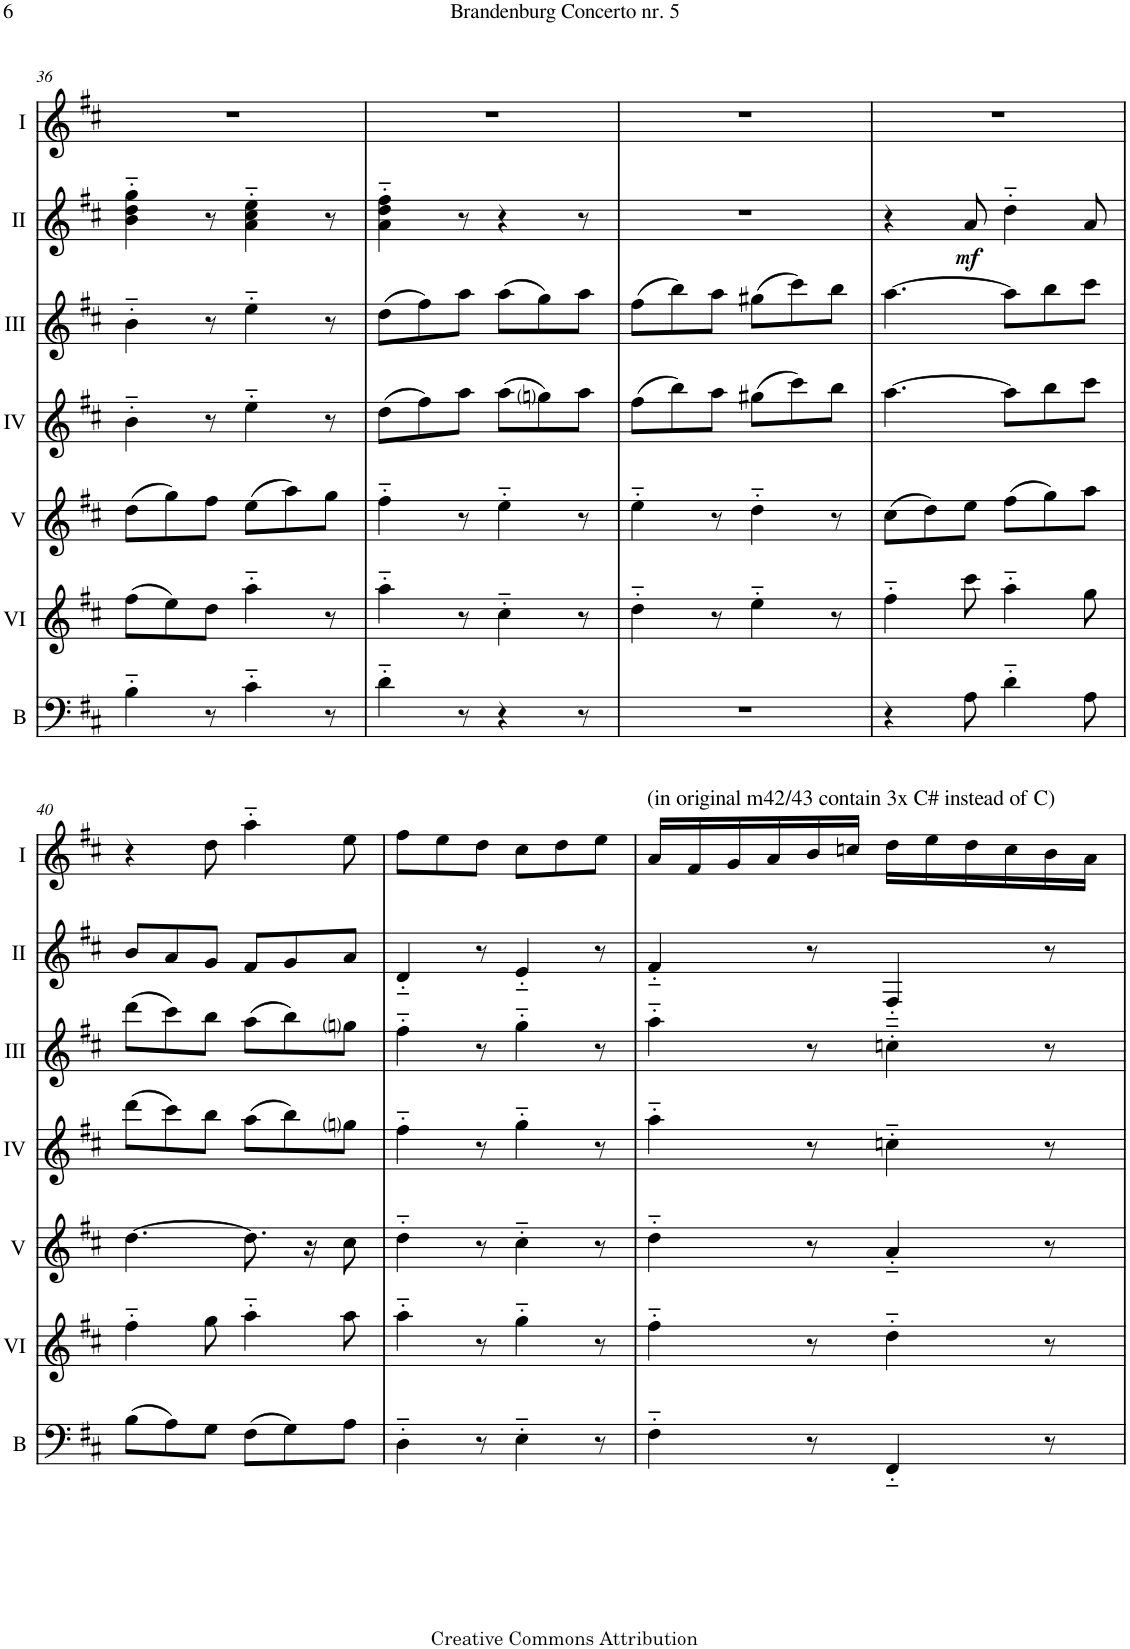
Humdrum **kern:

**kern	**kern	**kern	**kern	**kern	**kern	**dynam	**kern
*part7	*part6	*part5	*part4	*part3	*part2	*part2	*part1
*staff7	*staff6	*staff5	*staff4	*staff3	*staff2	*staff2	*staff1
*I"Bass	*I"Acc. 6	*I"Acc. 5	*I"Acc. 4	*I"Acc.3	*I"Acc. 2	*	*I"Acc. 1
*I'B	*	*	*	*	*	*	*
!!LO:PB:g=z
*clefF4	*clefG2	*clefG2	*clefG2	*clefG2	*clefG2	*	*clefG2
*Trd7c12	*Trd7c12	*	*	*	*Trd7c12	*	*
*k[f#c#]	*k[f#c#]	*k[f#c#]	*k[f#c#]	*k[f#c#]	*k[f#c#]	*	*k[f#c#]
*M6/8	*M6/8	*M6/8	*M6/8	*M6/8	*M6/8	*	*M6/8
=36	=36	=36	=36	=36	=36	=36	=36
4B'~\	(8ff#\L	(8dd\L	4b'~\	4b'~\	4b\'~ 4dd\'~ 4gg\'~	.	2.r
.	8ee\)	8gg\)	.	.	.	.	.
8r	8dd\J	8ff#\J	8r	8r	8r	.	.
4c#'~\	4aa'~\	(8ee\L	4ee'~\	4ee'~\	4a\'~ 4cc#\'~ 4ee\'~	.	.
.	.	8aa\)	.	.	.	.	.
8r	8r	8gg\J	8r	8r	8r	.	.
=37	=37	=37	=37	=37	=37	=37	=37
4d'~\	4aa'~\	4ff#'~\	(8dd\L	(8dd\L	4a\'~ 4dd\'~ 4ff#\'~	.	2.r
.	.	.	8ff#\)	8ff#\)	.	.	.
8r	8r	8r	8aa\J	8aa\J	8r	.	.
4r	4cc#'~\	4ee'~\	(8aa\L	(8aa\L	4r	.	.
.	.	.	8ggni\)	8gg\)	.	.	.
8r	8r	8r	8aa\J	8aa\J	8r	.	.
=38	=38	=38	=38	=38	=38	=38	=38
2.r	4dd'~\	4ee'~\	(8ff#\L	(8ff#\L	2.r	.	2.r
.	.	.	8bb\)	8bb\)	.	.	.
.	8r	8r	8aa\J	8aa\J	.	.	.
.	4ee'~\	4dd'~\	(8gg#X\L	(8gg#X\L	.	.	.
.	.	.	8ccc#\)	8ccc#\)	.	.	.
.	8r	8r	8bb\J	8bb\J	.	.	.
=39	=39	=39	=39	=39	=39	=39	=39
4r	4ff#'~\	(8cc#\L	[4.aa\	[4.aa\	4r	.	2.r
.	.	8dd\)	.	.	.	.	.
!	!	!	!	!	!	!LO:DY:b	!
8A\	8ccc#\	8ee\J	.	.	8a/	mf	.
4d'~\	4aa'~\	(8ff#\L	8aa\L]	8aa\L]	4dd'~\	.	.
.	.	8gg\)	8bb\	8bb\	.	.	.
8A\	8gg\	8aa\J	8ccc#\J	8ccc#\J	8a/	.	.
!!LO:LB:g=z
=40	=40	=40	=40	=40	=40	=40	=40
(8B\L	4ff#'~\	[4.dd\	(8ddd\L	(8ddd\L	8b/L	.	4r
8A\)	.	.	8ccc#\)	8ccc#\)	8a/	.	.
8G\J	8gg\	.	8bb\J	8bb\J	8g/J	.	8dd\
(8F#\L	4aa'~\	8.dd\]	(8aa\L	(8aa\L	8f#/L	.	4aa'~\
8G\)	.	.	8bb\)	8bb\)	8g/	.	.
.	.	16r	.	.	.	.	.
8A\J	8aa\	8cc#\	8ggni\J	8ggni\J	8a/J	.	8ee\
=41	=41	=41	=41	=41	=41	=41	=41
4D'~\	4aa'~\	4dd'~\	4ff#'~\	4ff#'~\	4d'~/	.	8ff#\L
.	.	.	.	.	.	.	8ee\
8r	8r	8r	8r	8r	8r	.	8dd\J
4E'~\	4gg'~\	4cc#'~\	4gg'~\	4gg'~\	4e'~/	.	8cc#\L
.	.	.	.	.	.	.	8dd\
8r	8r	8r	8r	8r	8r	.	8ee\J
=42	=42	=42	=42	=42	=42	=42	=42
!	!	!	!	!	!	!	!LO:TX:a:t=(in original m42/43 contain 3x C# instead of C)
4F#'~\	4ff#'~\	4dd'~\	4aa'~\	4aa'~\	4f#'~/	.	16a/LL
.	.	.	.	.	.	.	16f#/
.	.	.	.	.	.	.	16g/
.	.	.	.	.	.	.	16a/
8r	8r	8r	8r	8r	8r	.	16b/
.	.	.	.	.	.	.	16ccn/JJ
4FF#'~/	4dd'~\	4a'~/	4ccn'~\	4ccn'~\	4F#'~/	.	16dd\LL
.	.	.	.	.	.	.	16ee\
.	.	.	.	.	.	.	16dd\
.	.	.	.	.	.	.	16cc\
8r	8r	8r	8r	8r	8r	.	16b\
.	.	.	.	.	.	.	16a\JJ
=	=	=	=	=	=	=	=
*-	*-	*-	*-	*-	*-	*-	*-
